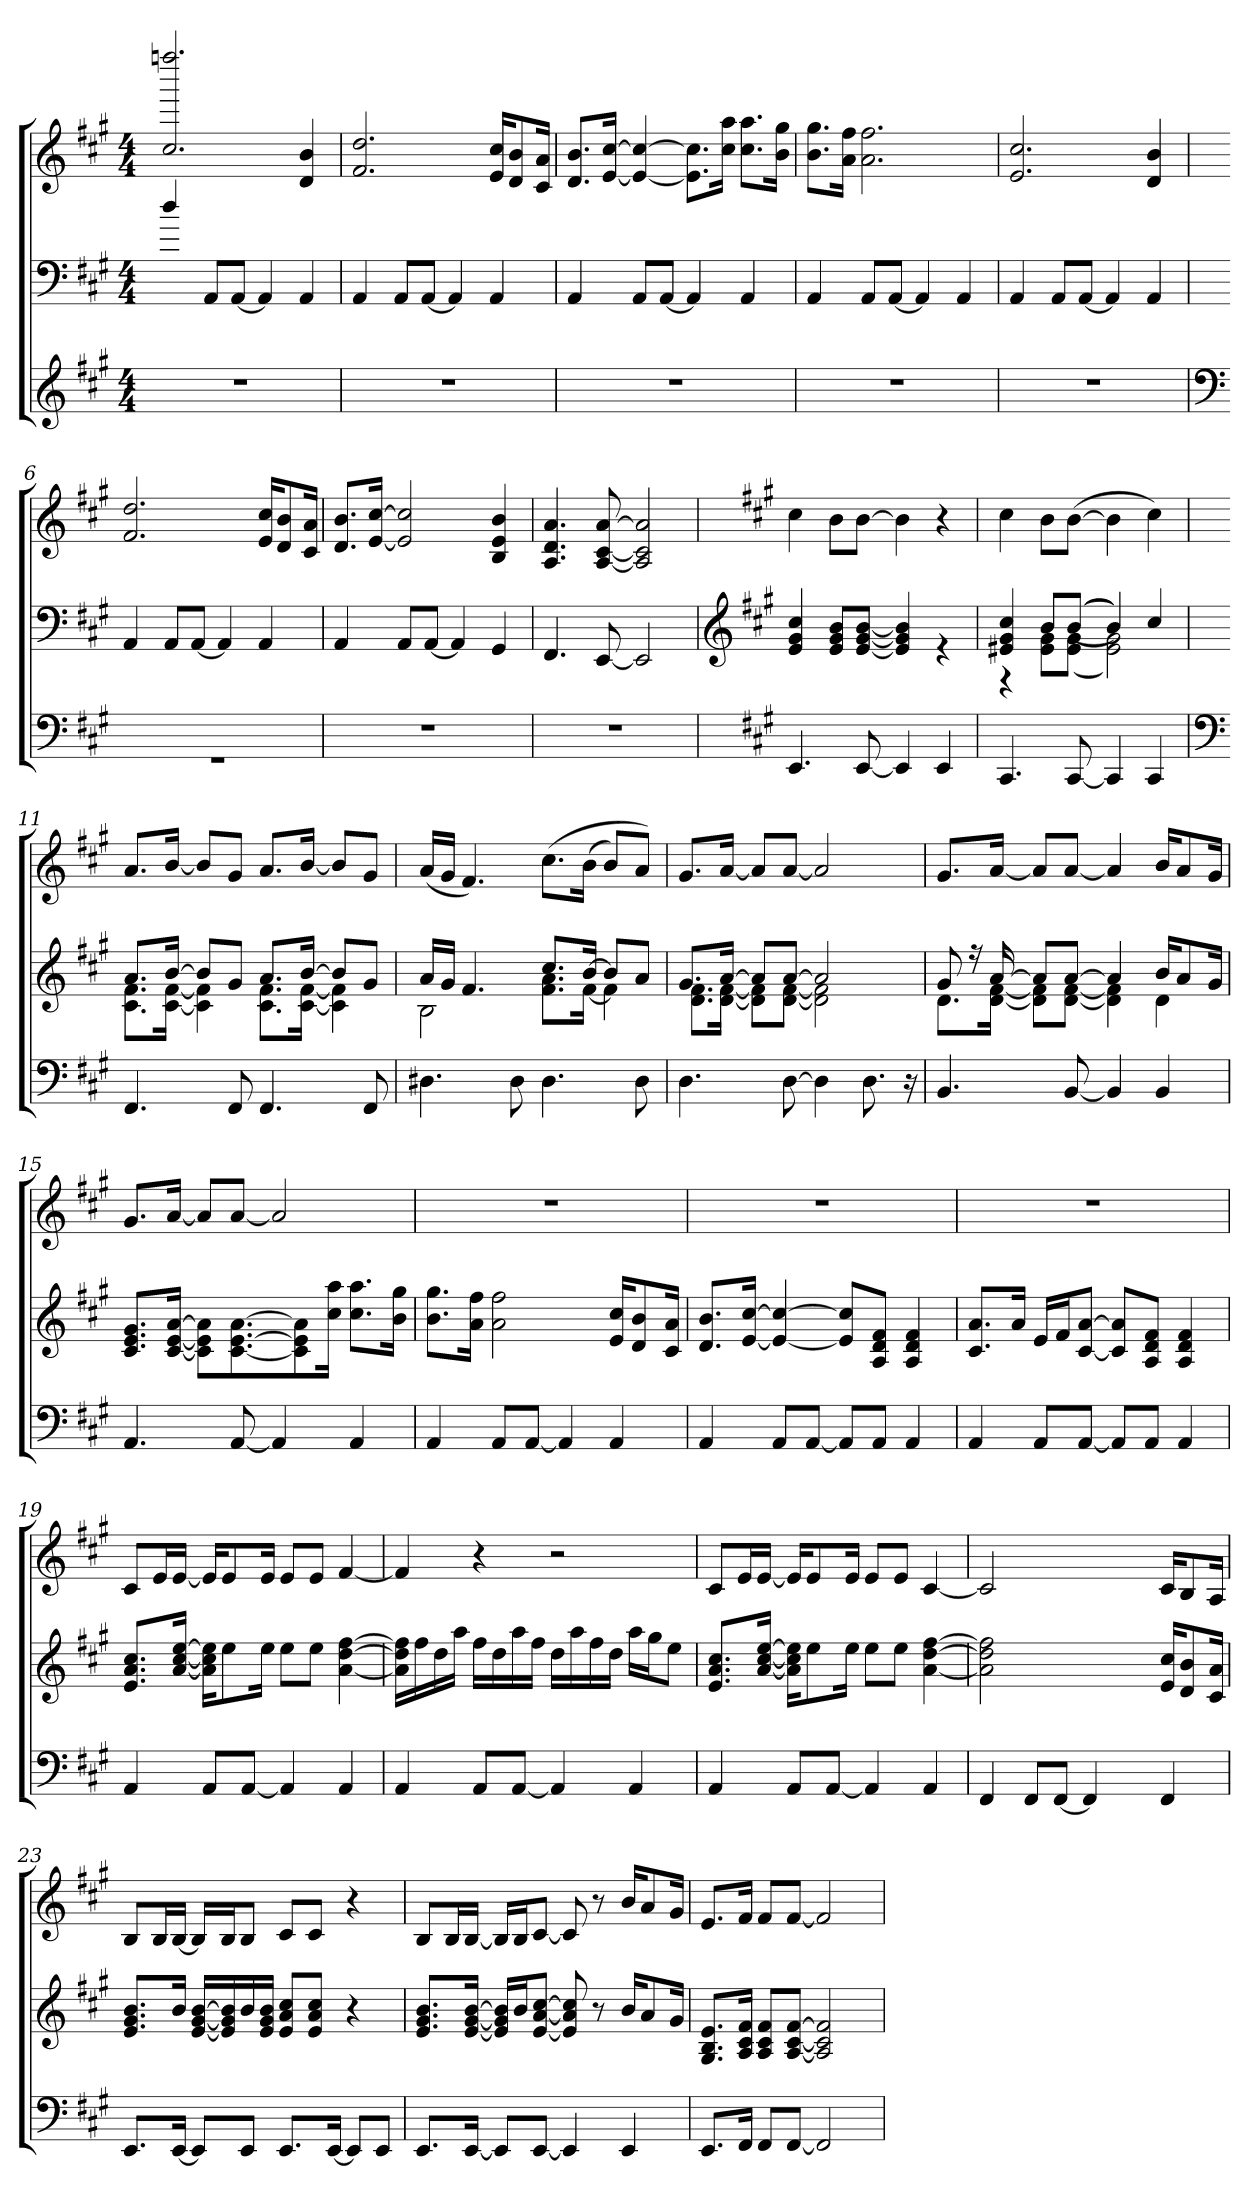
**kern	**kern	**kern	**dynam
*part1	*part1	*part1	*part1
*staff3	*staff2	*staff1	*staff1/2/3
*clefG2	*clefF4	*clefG2	*
*k[f#c#g#]	*k[f#c#g#]	*k[f#c#g#]	*
*M4/4	*M4/4	*M4/4	*
=1	=1	=1	=1
!	!	!	!LO:DY:a
1r	4dd/	2.ffff/ 2.cc#/	M.M. = 115
.	8AA/L	.	.
.	[8AA/J	.	.
.	4AA/]	.	.
.	4AA/	4d/ 4b/	.
=2	=2	=2	=2
1r	4AA/	2.f#/ 2.dd/	.
.	8AA/L	.	.
.	[8AA/J	.	.
.	4AA/]	.	.
.	4AA/	16e/ 16cc#/KL	.
.	.	8d/ 8b/	.
.	.	16c#/ 16a/Jk	.
=3	=3	=3	=3
1r	4AA/	8.d/ 8.b/L	.
.	.	[16e/ [16cc#/Jk	.
.	8AA/L	4e_/ 4cc#_/	.
.	[8AA/J	.	.
.	4AA/]	8.e]\ 8.cc#]\L	.
.	.	16cc#\ 16aa\Jk	.
.	4AA/	8.cc#\ 8.aa\L	.
.	.	16b\ 16gg#\Jk	.
=4	=4	=4	=4
1r	4AA/	8.b\ 8.gg#\L	.
.	.	16a\ 16ff#\Jk	.
.	8AA/L	2.a\ 2.ff#\	.
.	[8AA/J	.	.
.	4AA/]	.	.
.	4AA/	.	.
=5	=5	=5	=5
1r	4AA/	2.e/ 2.cc#/	.
.	8AA/L	.	.
.	[8AA/J	.	.
.	4AA/]	.	.
.	4AA/	4d/ 4b/	.
!!LO:LB:g=z
=6	=6	=6	=6
*clefF4	*	*	*
*^	*	*	*
1ryy	1r	4AA/	2.f#/ 2.dd/	.
.	.	8AA/L	.	.
.	.	[8AA/J	.	.
.	.	4AA/]	.	.
.	.	4AA/	16e/ 16cc#/KL	.
.	.	.	8d/ 8b/	.
.	.	.	16c#/ 16a/Jk	.
*v	*v	*	*	*
=7	=7	=7	=7
1r	4AA/	8.d/ 8.b/L	.
.	.	[16e/ [16cc#/Jk	.
.	8AA/L	2e]/ 2cc#]/	.
.	[8AA/J	.	.
.	4AA/]	.	.
.	4GG#/	4B/ 4e/ 4b/	.
=8	=8	=8	=8
1r	4.FF#/	4.A/ 4.d/ 4.a/	.
.	[8EE/	[8A/ [8c#/ [8a/	.
.	2EE/]	2A]/ 2c#]/ 2a]/	.
=9	=9	=9	=9
*	*clefG2	*	*
*k[f#c#g#]	*k[f#c#g#]	*k[f#c#g#]	*
*	*^	*	*
4.EE/	1ryy	4e/ 4g#/ 4cc#/	4cc#\	.
.	.	8e/ 8g#/ 8b/L	8b\L	.
[8EE/	.	[8e/ [8g#/ [8b/J	[8b\J	.
4EE/]	.	4e]/ 4g#]/ 4b]/	4b\]	.
4EE/	.	4r	4r	.
=10	=10	=10	=10	=10
4.CC#/	4e#X/ 4g#/ 4cc#/	4r	4cc#\	.
.	8b/L	8e#\ 8g#\L	8b\L	.
[8CC#/	(((8b/J	(8e#\ 8g#\J	([8b\J	.
4CC#/]	4b/)))	2e#\ 2g#\)	4b\]	.
4CC#/	4cc#/	.	4cc#\)	.
!!LO:LB:g=z
=11	=11	=11	=11	=11
*clefF4	*	*	*	*
*^	*	*	*	*
1ryy	4.FF#/	8.a/L	8.c#\ 8.f#\L	8.a/L	.
.	.	[16b/Jk	[16c#\ [16f#\Jk	[16b/Jk	.
.	.	8b/L]	4c#]\ 4f#]\	8b/L]	.
.	8FF#/	8g#/J	.	8g#/J	.
.	4.FF#/	8.a/L	8.c#\ 8.f#\L	8.a/L	.
.	.	[16b/Jk	[16c#\ [16f#\Jk	[16b/Jk	.
.	.	8b/L]	4c#]\ 4f#]\	8b/L]	.
.	8FF#/	8g#/J	.	8g#/J	.
*v	*v	*	*	*	*
=12	=12	=12	=12	=12
4.D#X\	16a/LL	2B\	(16a/LL	.
.	16g#/JJ	.	16g#/JJ	.
.	4.f#/	.	4.f#/)	.
8D#\	.	.	.	.
4.D#\	8.cc#/L	8.f#\ 8.a\L	(8.cc#\L	.
.	[16b/Jk	[16f#\Jk	(16b\Jk	.
.	8b/L]	4f#\]	8b/L)	.
8D#\	8a/J	.	8a/J)	.
=13	=13	=13	=13	=13
4.D\	8.g#/L	8.d\ 8.f#\L	8.g#/L	.
.	[16a/Jk	[16d\ [16f#\Jk	[16a/Jk	.
.	8a/L]	8d]\ 8f#]\L	8a/L]	.
[8D\	[8a/J	[8d\ [8f#\J	[8a/J	.
4D\]	2a/]	2d]\ 2f#]\	2a/]	.
8.D\	.	.	.	.
16r	.	.	.	.
=14	=14	=14	=14	=14
4.BB/	8g#/	8.d\L	8.g#/L	.
.	16r	.	.	.
.	[16a/	[16d\ [16f#\Jk	[16a/Jk	.
.	8a/L]	8d]\ 8f#]\L	8a/L]	.
[8BB/	[8a/J	[8d\ [8f#\J	[8a/J	.
4BB/]	4a/]	4d]\ 4f#]\	4a/]	.
4BB/	16b/KL	4d\	16b/KL	.
.	8a/	.	8a/	.
.	16g#/Jk	.	16g#/Jk	.
*	*v	*v	*	*
!!LO:LB:g=z
=15	=15	=15	=15
4.AA/	8.c#/ 8.e/ 8.g#/L	8.g#/L	.
.	[16c#/ [16e/ [16a/Jk	[16a/Jk	.
.	8c#]\ 8e]\ 8a]\L	8a/L]	.
[8AA/	[8.c#\ [8.e\ [8.a\	[8a/J	.
4AA/]	.	2a/]	.
.	8c#]\ 8e]\ 8a]\	.	.
.	16cc#\ 16aa\Jk	.	.
4AA/	8.cc#\ 8.aa\L	.	.
.	16b\ 16gg#\Jk	.	.
=16	=16	=16	=16
4AA/	8.b\ 8.gg#\L	1r	.
.	16a\ 16ff#\Jk	.	.
8AA/L	2a\ 2ff#\	.	.
[8AA/J	.	.	.
4AA/]	.	.	.
4AA/	16e/ 16cc#/KL	.	.
.	8d/ 8b/	.	.
.	16c#/ 16a/Jk	.	.
=17	=17	=17	=17
4AA/	8.d/ 8.b/L	1r	.
.	[16e/ [16cc#/Jk	.	.
8AA/L	4e_/ 4cc#_/	.	.
[8AA/J	.	.	.
8AA/L]	8e]/ 8cc#]/L	.	.
8AA/J	8A/ 8d/ 8f#/J	.	.
4AA/	4A/ 4d/ 4f#/	.	.
=18	=18	=18	=18
4AA/	8.c#/ 8.a/L	1r	.
.	16a/Jk	.	.
8AA/L	16e/LL	.	.
.	16f#/J	.	.
[8AA/J	[8c#/ [8a/J	.	.
8AA/L]	8c#]/ 8a]/L	.	.
8AA/J	8A/ 8d/ 8f#/J	.	.
4AA/	4A/ 4d/ 4f#/	.	.
!!LO:PB:g=z
=19	=19	=19	=19
4AA/	8.e/ 8.a/ 8.cc#/L	8c#/L	.
.	.	16e/L	.
.	[16a/ [16cc#/ [16ee/Jk	[16e/JJ	.
8AA/L	16a]\ 16cc#]\ 16ee]\KL	16e/KL]	.
.	8ee\	8e/	.
[8AA/J	.	.	.
.	16ee\Jk	16e/Jk	.
4AA/]	8ee\L	8e/L	.
.	8ee\J	8e/J	.
4AA/	[4a\ [4dd\ [4ff#\	[4f#/	.
=20	=20	=20	=20
4AA/	16a]\ 16dd]\ 16ff#]\LL	4f#/]	.
.	16ff#\	.	.
.	16dd\	.	.
.	16aa\JJ	.	.
8AA/L	16ff#\LL	4r	.
.	16dd\	.	.
[8AA/J	16aa\	.	.
.	16ff#\JJ	.	.
4AA/]	16dd\LL	2r	.
.	16aa\	.	.
.	16ff#\	.	.
.	16dd\JJ	.	.
4AA/	16aa\LL	.	.
.	16gg#\J	.	.
.	8ee\J	.	.
=21	=21	=21	=21
4AA/	8.e/ 8.a/ 8.cc#/L	8c#/L	.
.	.	16e/L	.
.	[16a/ [16cc#/ [16ee/Jk	[16e/JJ	.
8AA/L	16a]\ 16cc#]\ 16ee]\KL	16e/KL]	.
.	8ee\	8e/	.
[8AA/J	.	.	.
.	16ee\Jk	16e/Jk	.
4AA/]	8ee\L	8e/L	.
.	8ee\J	8e/J	.
4AA/	[4a\ [4dd\ [4ff#\	[4c#/	.
!!LO:LB:g=z
=22	=22	=22	=22
4FF#/	2a]\ 2dd]\ 2ff#]\	2c#/]	.
8FF#/L	.	.	.
[8FF#/J	.	.	.
4FF#/]	16ryy	16ryy	.
.	16ryy	8ryy	.
.	8ryy	.	.
.	.	16ryy	.
4FF#/	16e/ 16cc#/KL	16c#/KL	.
.	8d/ 8b/	8B/	.
.	16c#/ 16a/Jk	16A/Jk	.
=23	=23	=23	=23
8.EE/L	8.e/ 8.g#/ 8.b/L	8B/L	.
.	.	16B/L	.
[16EE/Jk	16b/Jk	[16B/JJ	.
8EE/L]	[16e/ [16g#/ [16b/LL	16B/LL]	.
.	16e]/ 16g#]/ 16b]/	16B/J	.
8EE/J	16b/	8B/J	.
.	16e/ 16g#/ 16b/JJ	.	.
8.EE/L	8e/ 8a/ 8cc#/L	8c#/L	.
.	8e/ 8a/ 8cc#/J	8c#/J	.
[16EE/Jk	.	.	.
8EE/L]	4r	4r	.
8EE/J	.	.	.
=24	=24	=24	=24
8.EE/L	8.e/ 8.g#/ 8.b/L	8B/L	.
.	.	16B/L	.
[16EE/Jk	[16e/ [16g#/ [16b/Jk	[16B/JJ	.
8EE/L]	16e]/ 16g#]/ 16b]/LL	16B/LL]	.
.	16b/J	16B/J	.
[8EE/J	[8e/ [8a/ [8cc#/J	[8c#/J	.
4EE/]	8e]/ 8a]/ 8cc#]/	8c#/]	.
.	8r	8r	.
4EE/	16b/KL	16b/KL	.
.	8a/	8a/	.
.	16g#/Jk	16g#/Jk	.
!!LO:LB:g=z
=25	=25	=25	=25
8.EE/L	8.G#/ 8.B/ 8.e/L	8.e/L	.
16FF#/Jk	16A/ 16c#/ 16f#/Jk	16f#/Jk	.
8FF#/L	8A/ 8c#/ 8f#/L	8f#/L	.
[8FF#/J	[8A/ [8c#/ [8f#/J	[8f#/J	.
2FF#/]	2A]/ 2c#]/ 2f#]/	2f#/]	.
=	=	=	=
*-	*-	*-	*-
